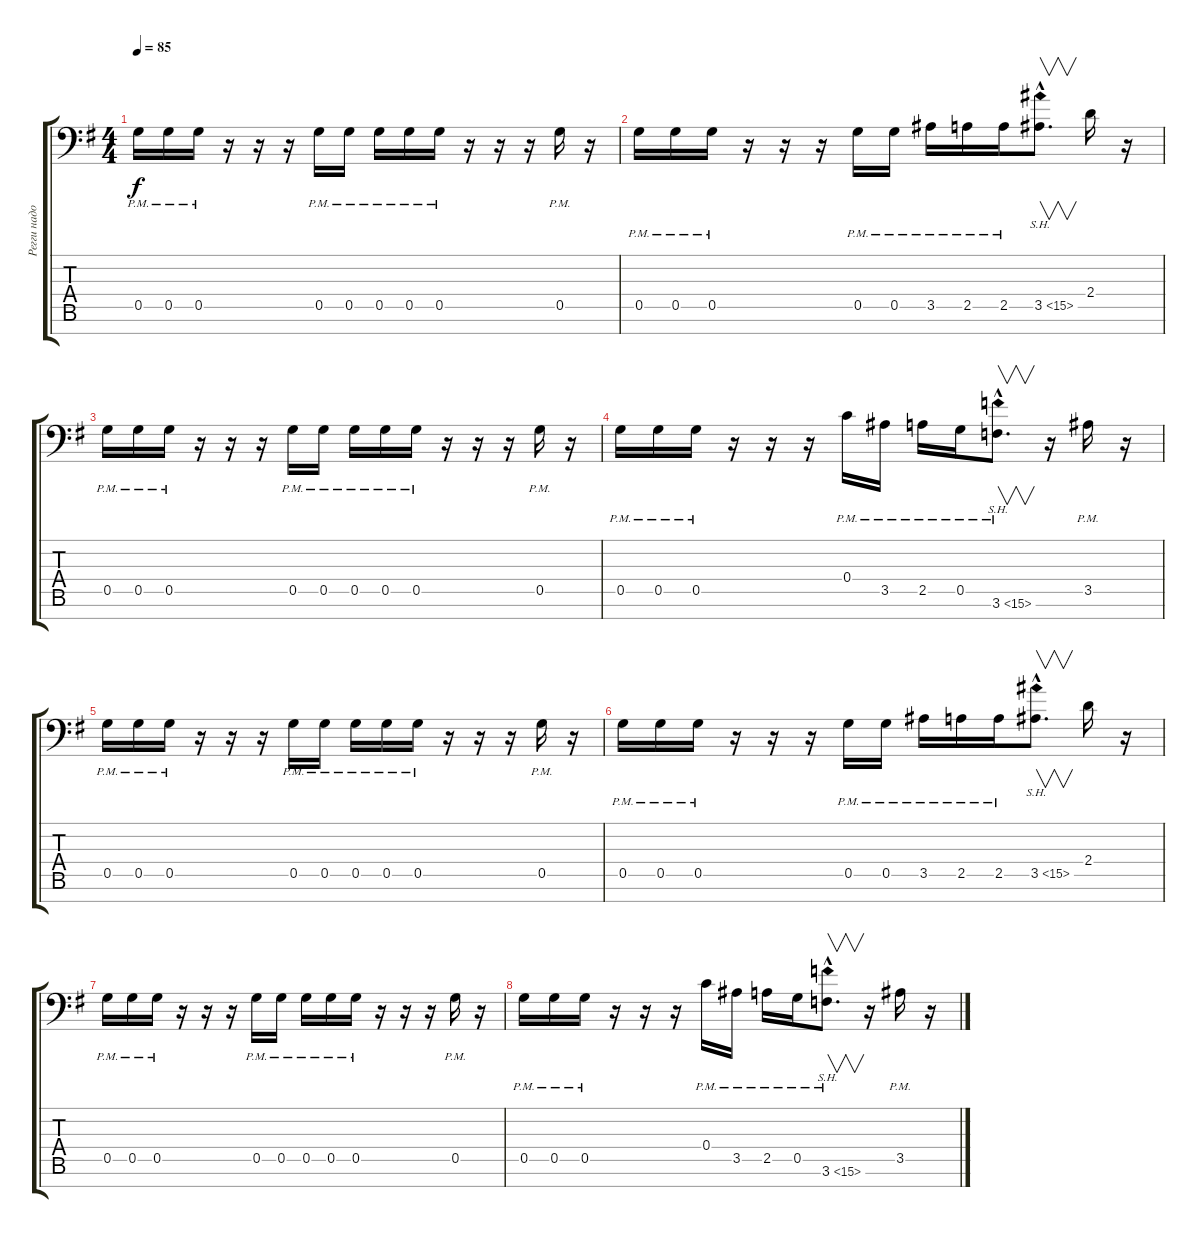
\track ("Регги надо играть" "Регги надо") {instrument distortionguitar}
\staff {score tabs}
\tuning (D4 A3 F3 C3 G2 D2 A1) {hide}
\ts (4 4)
\tempo 85
\clef f4
\ks eminor
0.5{pm}.16{dy f} 0.5{pm}.16 0.5{pm}.16 r.16 r.16 r.16 0.5{pm}.16 0.5{pm}.16 0.5{pm}.16 0.5{pm}.16 0.5{pm}.16 r.16 r.16 r.16 0.5{pm}.16 r.16 |
0.5{pm}.16 0.5{pm}.16 0.5{pm}.16 r.16 r.16 r.16 0.5{pm}.16 0.5{pm}.16 3.5{pm}.16 2.5{pm}.16 2.5{pm}.16 3.5{sh 12 hac}.8{v d} 2.4.16 r.16 |
0.5{pm}.16 0.5{pm}.16 0.5{pm}.16 r.16 r.16 r.16 0.5{pm}.16 0.5{pm}.16 0.5{pm}.16 0.5{pm}.16 0.5{pm}.16 r.16 r.16 r.16 0.5{pm}.16 r.16 |
0.5{pm}.16 0.5{pm}.16 0.5{pm}.16 r.16 r.16 r.16 0.4{pm}.16 3.5{pm}.16 2.5{pm}.16 0.5{pm}.16 3.6{sh 12 hac pm}.8{v d} r.16 3.5{pm}.16 r.16 |
0.5{pm}.16 0.5{pm}.16 0.5{pm}.16 r.16 r.16 r.16 0.5{pm}.16 0.5{pm}.16 0.5{pm}.16 0.5{pm}.16 0.5{pm}.16 r.16 r.16 r.16 0.5{pm}.16 r.16 |
0.5{pm}.16 0.5{pm}.16 0.5{pm}.16 r.16 r.16 r.16 0.5{pm}.16 0.5{pm}.16 3.5{pm}.16 2.5{pm}.16 2.5{pm}.16 3.5{sh 12 hac}.8{v d} 2.4.16 r.16 |
0.5{pm}.16 0.5{pm}.16 0.5{pm}.16 r.16 r.16 r.16 0.5{pm}.16 0.5{pm}.16 0.5{pm}.16 0.5{pm}.16 0.5{pm}.16 r.16 r.16 r.16 0.5{pm}.16 r.16 |
0.5{pm}.16 0.5{pm}.16 0.5{pm}.16 r.16 r.16 r.16 0.4{pm}.16 3.5{pm}.16 2.5{pm}.16 0.5{pm}.16 3.6{sh 12 hac pm}.8{v d} r.16 3.5{pm}.16 r.16
